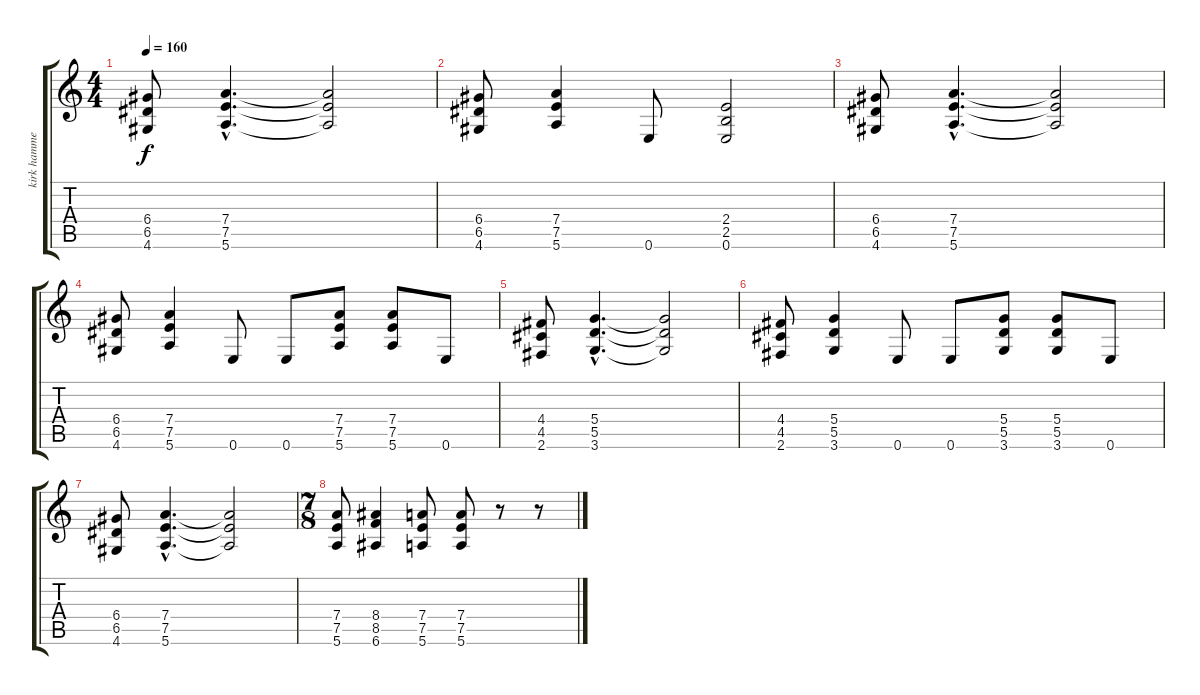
\track ("kirk hammett" "kirk hamme") {instrument distortionguitar}
\staff {score tabs}
\tuning (E4 B3 G3 D3 A2 E2) {hide}
\ts (4 4)
\tempo 160
\clef g2
\ks c
(6.4 6.5 4.6).8{dy f} (7.4{hac} 7.5{hac} 5.6{hac}).4{d} (7.4{t} 7.5{t} 5.6{t}).2 |
(6.4 6.5 4.6).8 (7.4 7.5 5.6).4 0.6.8 (2.4 2.5 0.6).2 |
(6.4 6.5 4.6).8 (7.4{hac} 7.5{hac} 5.6{hac}).4{d} (7.4{t} 7.5{t} 5.6{t}).2 |
(6.4 6.5 4.6).8 (7.4 7.5 5.6).4 0.6.8 0.6.8 (7.4 7.5 5.6).8 (7.4 7.5 5.6).8 0.6.8 |
(4.4 4.5 2.6).8 (5.4{hac} 5.5{hac} 3.6{hac}).4{d} (5.4{t} 5.5{t} 3.6{t}).2 |
(4.4 4.5 2.6).8 (5.4 5.5 3.6).4 0.6.8 0.6.8 (5.4 5.5 3.6).8 (5.4 5.5 3.6).8 0.6.8 |
(6.4 6.5 4.6).8 (7.4{hac} 7.5{hac} 5.6{hac}).4{d} (7.4{t} 7.5{t} 5.6{t}).2 |
\ts (7 8)
(7.4 7.5 5.6).8 (8.4 8.5 6.6).4 (7.4 7.5 5.6).8 (7.4 7.5 5.6).8 r.8 r.8
